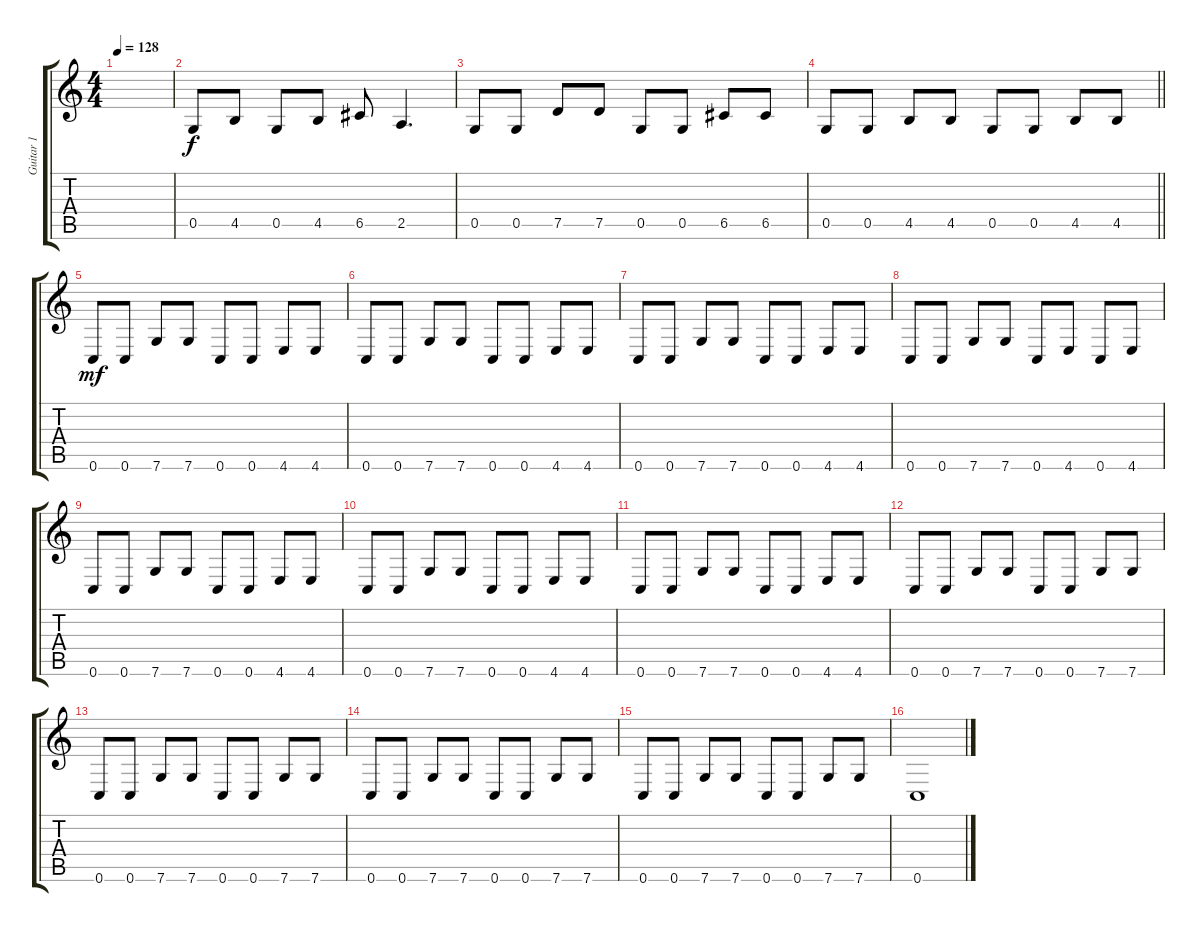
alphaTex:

\track ("Guitar 1" "Guitar 1") {instrument distortionguitar}
\staff {score tabs}
\tuning (E4 C4 G3 C3 G2 C2) {hide}
\ts (4 4)
\tempo 128
\clef g2
\ks c
|
0.5.8 4.5.8 0.5.8 4.5.8 6.5.8 2.5.4{d} |
0.5.8 0.5.8 7.5.8 7.5.8 0.5.8 0.5.8 6.5.8 6.5.8 |
\barLineRight lightlight
0.5.8 0.5.8 4.5.8 4.5.8 0.5.8 0.5.8 4.5.8 4.5.8 |
0.6.8{dy mf} 0.6.8 7.6.8 7.6.8 0.6.8 0.6.8 4.6.8 4.6.8 |
0.6.8 0.6.8 7.6.8 7.6.8 0.6.8 0.6.8 4.6.8 4.6.8 |
0.6.8 0.6.8 7.6.8 7.6.8 0.6.8 0.6.8 4.6.8 4.6.8 |
0.6.8 0.6.8 7.6.8 7.6.8 0.6.8 4.6.8 0.6.8 4.6.8 |
0.6.8 0.6.8 7.6.8 7.6.8 0.6.8 0.6.8 4.6.8 4.6.8 |
0.6.8 0.6.8 7.6.8 7.6.8 0.6.8 0.6.8 4.6.8 4.6.8 |
0.6.8 0.6.8 7.6.8 7.6.8 0.6.8 0.6.8 4.6.8 4.6.8 |
0.6.8 0.6.8 7.6.8 7.6.8 0.6.8 0.6.8 7.6.8 7.6.8 |
0.6.8 0.6.8 7.6.8 7.6.8 0.6.8 0.6.8 7.6.8 7.6.8 |
0.6.8 0.6.8 7.6.8 7.6.8 0.6.8 0.6.8 7.6.8 7.6.8 |
0.6.8 0.6.8 7.6.8 7.6.8 0.6.8 0.6.8 7.6.8 7.6.8 |
0.6.1
